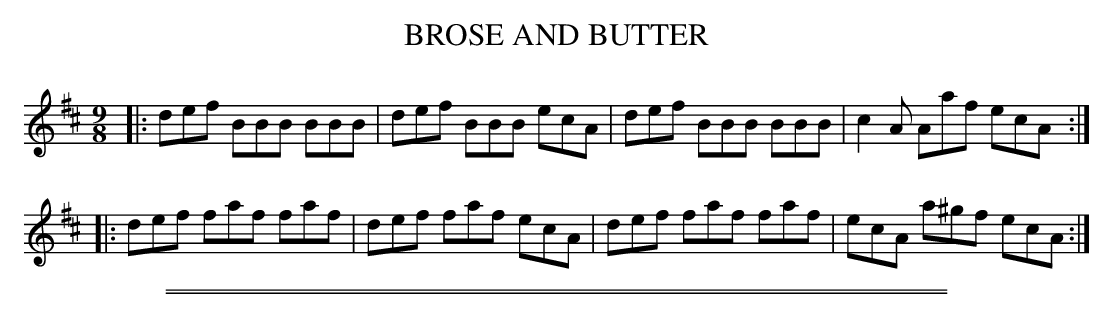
X:1
T: BROSE AND BUTTER
M: 9/8
L: 1/8
K: D
|:\
def BBB BBB | def BBB ecA |\
def BBB BBB | c2A Aaf ecA :|
|:\
def faf faf | def faf ecA |\
def faf faf | ecA a^gf ecA :|
